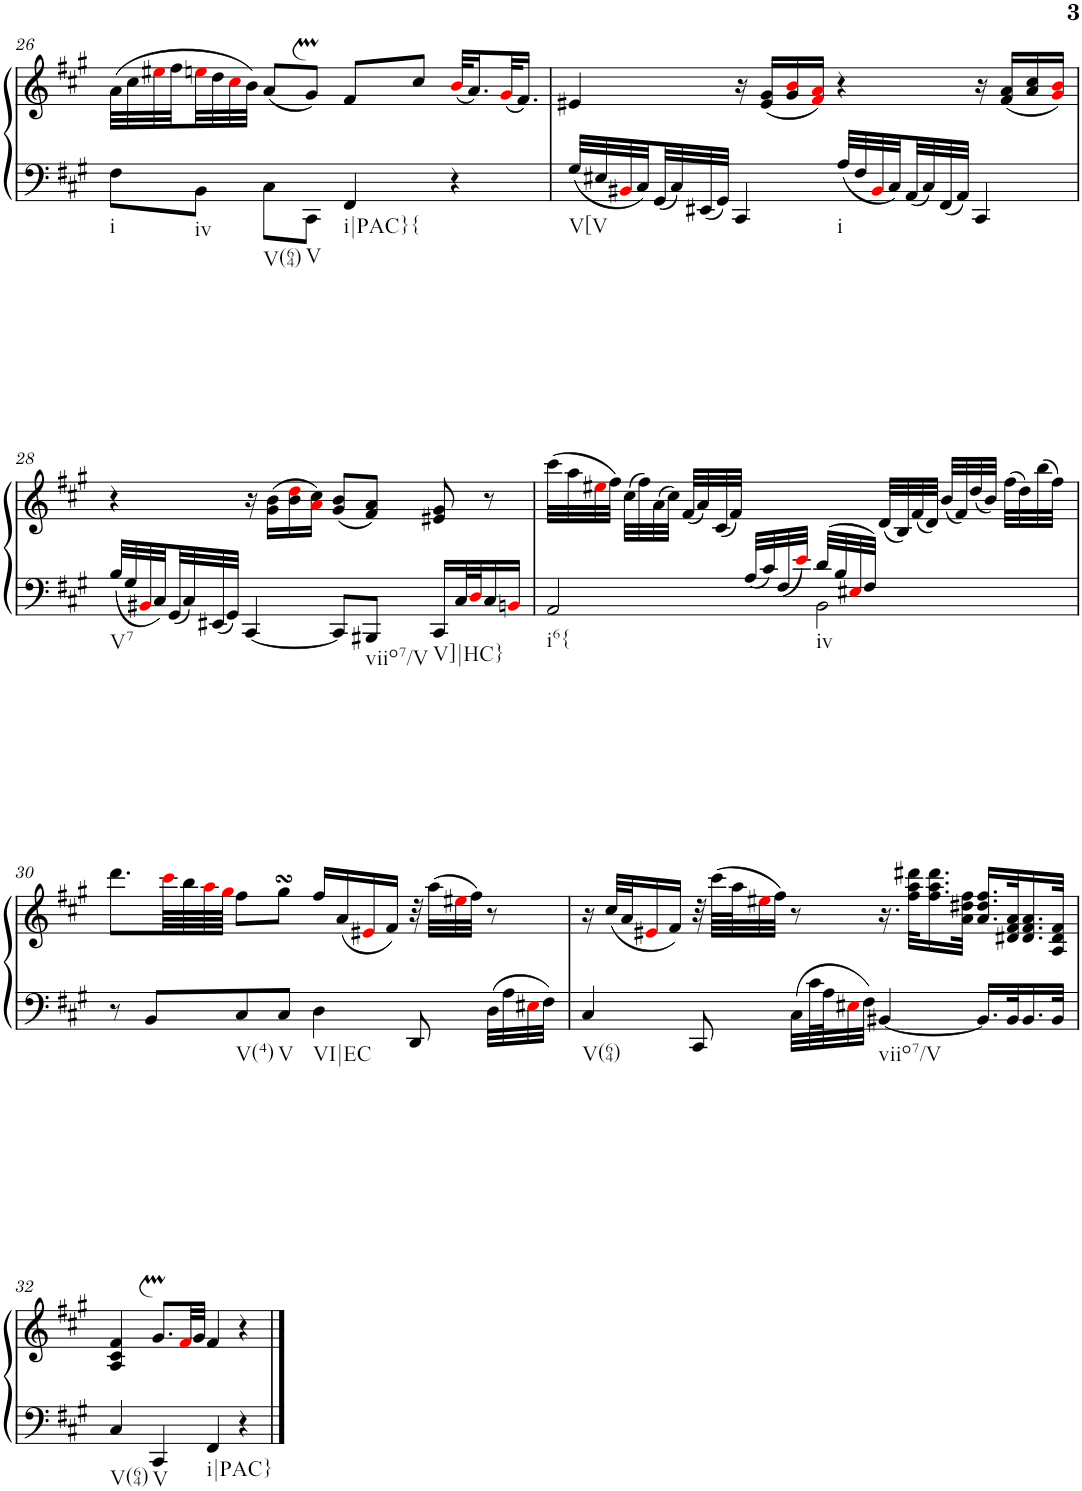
**kern	**kern
*part1	*part1
*staff2	*staff1
*I"Harpsichord	*
*I'Hch.	*
!!LO:PB:g=z
*clefF4	*clefG2
*k[f#c#g#]	*k[f#c#g#]
*M4/4	*M4/4
*met(c)	*met(c)
=26	=26
!LO:TX:b:t=i	!
8F#\L	(32a\LLL
.	32cc#\
.	32ee#Xi\
.	32ff#\
!LO:TX:b:t=iv	!
8BB\J	32eeni\
.	32dd\
.	32cc#i\
.	32b\JJJ)
!LO:TX:b:t=V(64)	!
8C#\L	(8a/L
!LO:TX:b:t=V	!
8CC#\J	8g#m/J)
!LO:TX:b:t=i|PAC}	!
!LO:TX:b:t={	!
4FF#/	8f#/L
.	8cc#/J
4r	(32bi/KLL
.	16.a/)
.	(32g#i/K
.	16.f#/JJ)
=27	=27
!LO:TX:b:t=V[V	!
32G#/LLL	4e#X/
32E#X/	.
32BB#Xi/	.
32C#/	.
32GG#/	.
32C#/	.
32EE#X/	.
32GG#/JJJ	.
4CC#/	16r
.	(16e#/ 16g#/LL
.	16g#/ 16bi/
.	16f#i/ 16ai/JJ)
!LO:TX:b:t=i	!
32A/LLL	4r
32F#/	.
32BB#i/	.
32C#/	.
32AA/	.
32C#/	.
32FF#/	.
32AA/JJJ	.
4CC#/	16r
.	(16f#/ 16a/LL
.	16a/ 16cc#/
.	16g#i/ 16bi/JJ)
!!LO:LB:g=z
=28	=28
!LO:TX:b:t=V7	!
32B/LLL	4r
32G#/	.
32BB#Xi/	.
32C#/	.
32GG#/	.
32C#/	.
32EE#X/	.
32GG#/JJJ	.
[4CC#/	16r
.	(16g#\ 16b\LL
.	16b\ 16ddi\
.	16ai\ 16cc#\JJ)
8CC#/L]	(8g#/ 8b/L
!LO:TX:b:t=viio7/V	!
8BBB#X/J	8f#/ 8a/J)
!LO:TX:b:t=V]|HC}	!
16CC#/LL	8e#X/ 8g#/
32C#/L	.
32Di/J	.
16C#/	8r
16BBni/JJ	.
=29	=29
*^	*
!LO:TX:b:t=i6{	!	!
4.ryy	2AA/	(32ccc#\LLL
.	.	32aa\
.	.	32ee#Xi\
.	.	32ff#\JJJ)
.	.	(32cc#\LLL
.	.	32ff#\)
.	.	(32a\
.	.	32cc#\JJJ)
.	.	(32f#/LLL
.	.	32a/)
.	.	(32c#/
.	.	32f#/JJJ)
32A/LLL	.	4ryy
32c#/	.	.
32F#/	.	.
32ei/JJJ	.	.
!LO:TX:b:t=iv	!	!
32d/LLL	2BB\	.
32B/	.	.
32E#Xi/	.	.
32F#/JJJ	.	.
4.ryy	.	(32d/LLL
.	.	32B/)
.	.	(32f#/
.	.	32d/JJJ)
.	.	(32b/LLL
.	.	32f#/)
.	.	(32dd/
.	.	32b/JJJ)
.	.	(32ff#\LLL
.	.	32dd\)
.	.	(32bb\
.	.	32ff#\JJJ)
*v	*v	*
!!LO:LB:g=z
=30	=30
8r	8.ddd\L
8BB/L	.
.	64ccc#i\LLL
.	64bb\
.	64aai\
.	64gg#i\JJJJ
!LO:TX:b:t=V(4)	!
8C#/	8ff#\L
!LO:TX:b:t=V	!
8C#/J	8gg#sSsS\J
!LO:TX:b:t=VI|EC	!
4D\	16ff#/LL
.	(16a/
.	16e#Xi/
.	16f#/JJ)
8DD/	32r
.	(32aa\LLL
.	32ee#Xi\
.	32ff#\JJJ)
32D\LLL	8r
32A\	.
32E#Xi\	.
32F#\JJJ	.
=31	=31
!LO:TX:b:t=V(64)	!
4C#/	16r
.	(32cc#/LLL
.	32a/J
.	16e#Xi/
.	16f#/JJ)
8CC#/	32r
.	(64ccc#\LLLL
.	64aa\J
.	32ee#Xi\
.	32ff#\JJJ)
32C#\LLL	8r
64c#\L	.
64A\J	.
32E#Xi\	.
32F#\JJJ	.
!LO:TX:b:t=viio7/V	!
[4BB#X/	16.r
.	32ff#\ 32aa\ 32ddd#X\KLL
.	16.ff#\ 16.aa\ 16.ddd#\
.	32a\ 32dd#X\ 32ff#\JJk
16.BB#/LL]	16.a/ 16.dd#/ 16.ff#/LL
32BB#/K	32d#X/ 32f#/ 32a/K
16.BB#/	16.d#/ 16.f#/ 16.a/
32BB#/JJk	32A/ 32d#/ 32f#/JJk
!!LO:LB:g=z
=32	=32
!LO:TX:b:t=V(64)	!
4C#/	4A/ 4c#/ 4f#/
!LO:TX:b:t=V	!
4CC#/	8.g#m/L
.	32f#i/LL
.	32g#/JJJ
!LO:TX:b:t=i|PAC}	!
4FF#/	4f#/
4r	4r
==	==
*-	*-
